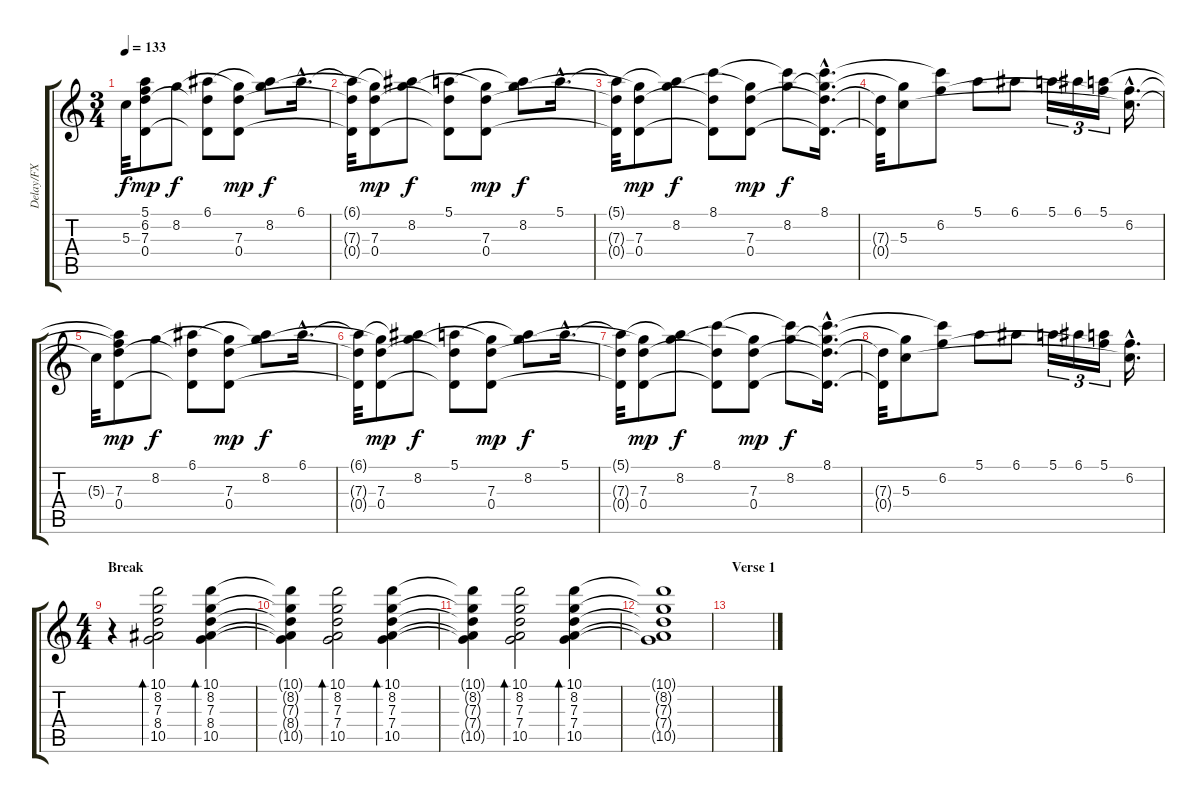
\track ("Delay/FX" "Delay/FX") {instrument acousticguitarsteel}
\staff {score tabs}
\tuning (E4 B3 G3 D3 A2 E2) {hide}
\ts (3 4)
\tempo 133
\clef g2
\ks c
5.3{t}.32{dy f} (5.1{t} 6.2{t} 7.3 0.4).8{dy mp} 8.2.8{dy f} (6.1 7.3{t} 0.4{t}).8 (8.2{t} 7.3 0.4).8{dy mp} (6.1{t} 8.2).8{dy f} 6.1{hac}.16{d} |
(6.1{t} 7.3{t} 0.4{t}).32 (8.2{t} 7.3 0.4).8{dy mp} (6.1{t} 8.2).8{dy f} (5.1 7.3{t} 0.4{t}).8 (8.2{t} 7.3 0.4).8{dy mp} (5.1{t} 8.2).8{dy f} 5.1{hac}.16{d} |
(5.1{t} 7.3{t} 0.4{t}).32 (8.2{t} 7.3 0.4).8{dy mp} (5.1{t} 8.2).8{dy f} (8.1 7.3{t} 0.4{t}).8 (8.2{t} 7.3 0.4).8{dy mp} (8.1{t} 8.2).8{dy f} (8.1{hac} 8.2{hac t} 7.3{hac t} 0.4{hac t}).16{d} |
(7.3{t} 0.4{t}).32 (8.2{t} 5.3).8 (8.1{t} 6.2).8 5.1.8 6.1.8 5.1.16{tu (3 2)} 6.1.16{tu (3 2)} (5.1 6.2{t}).16{tu (3 2)} (6.2{hac} 5.3{hac t}).16{d} |
5.3{t}.32 (5.1{t} 6.2{t} 7.3 0.4).8{dy mp} 8.2.8{dy f} (6.1 7.3{t} 0.4{t}).8 (8.2{t} 7.3 0.4).8{dy mp} (6.1{t} 8.2).8{dy f} 6.1{hac}.16{d} |
(6.1{t} 7.3{t} 0.4{t}).32 (8.2{t} 7.3 0.4).8{dy mp} (6.1{t} 8.2).8{dy f} (5.1 7.3{t} 0.4{t}).8 (8.2{t} 7.3 0.4).8{dy mp} (5.1{t} 8.2).8{dy f} 5.1{hac}.16{d} |
(5.1{t} 7.3{t} 0.4{t}).32 (8.2{t} 7.3 0.4).8{dy mp} (5.1{t} 8.2).8{dy f} (8.1 7.3{t} 0.4{t}).8 (8.2{t} 7.3 0.4).8{dy mp} (8.1{t} 8.2).8{dy f} (8.1{hac} 8.2{hac t} 7.3{hac t} 0.4{hac t}).16{d} |
(7.3{t} 0.4{t}).32 (8.2{t} 5.3).8 (8.1{t} 6.2).8 5.1.8 6.1.8 5.1.16{tu (3 2)} 6.1.16{tu (3 2)} (5.1 6.2{t}).16{tu (3 2)} (6.2{hac} 5.3{hac t}).16{d} |
\ts (4 4)
\section ("" "Break")
r.4{volume 8} (10.1 8.2 7.3 8.4 10.5).2{bd 240} (10.1 8.2 7.3 8.4 10.5).4{bd 240} |
(10.1{t} 8.2{t} 7.3{t} 8.4{t} 10.5{t}).4 (10.1 8.2 7.3 7.4 10.5).2{bd 240} (10.1 8.2 7.3 7.4 10.5).4{bd 240} |
(10.1{t} 8.2{t} 7.3{t} 7.4{t} 10.5{t}).4 (10.1 8.2 7.3 7.4 10.5).2{bd 240} (10.1 8.2 7.3 7.4 10.5).4{bd 240} |
(10.1{t} 8.2{t} 7.3{t} 7.4{t} 10.5{t}).1 |
\section ("" "Verse 1")
